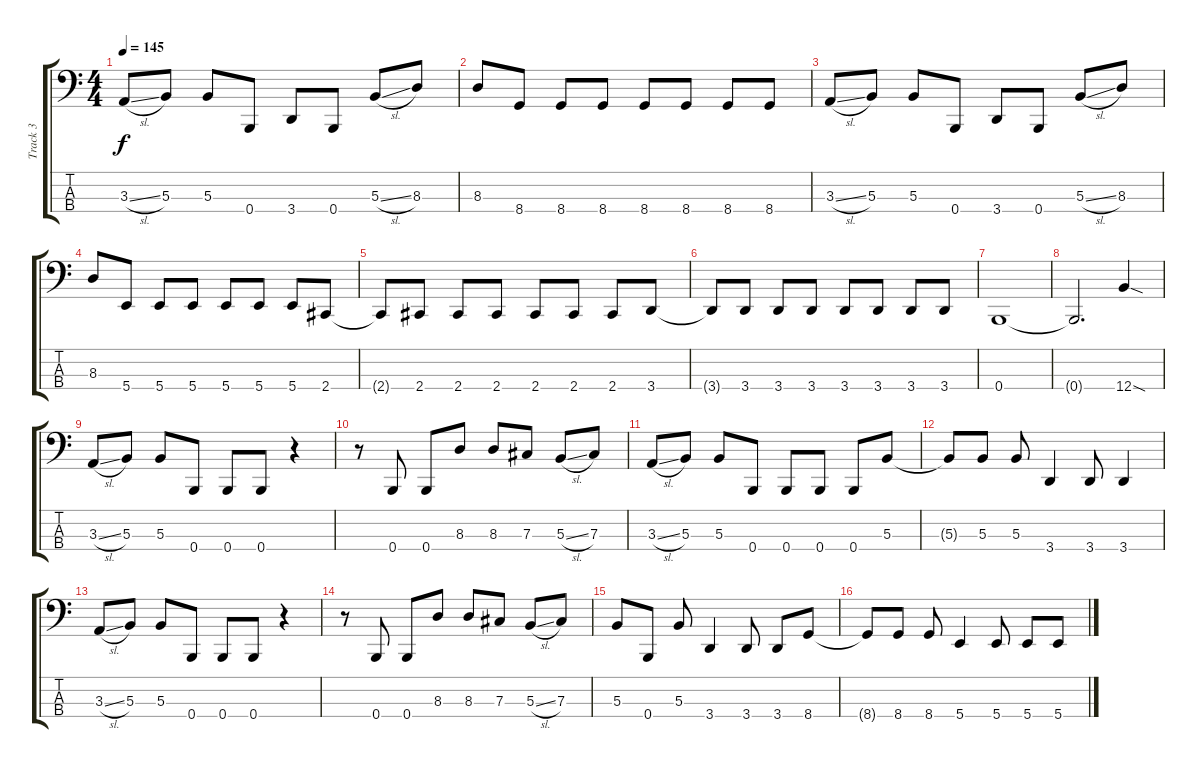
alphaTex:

\track ("Track 3" "Track 3") {instrument electricbasspick}
\staff {score tabs}
\tuning (E2 B1 Gb1 B0) {hide}
\ts (4 4)
\tempo 145
\clef f4
\ks c
3.3{sl}.8{dy f} 5.3.8 5.3.8 0.4.8 3.4.8 0.4.8 5.3{sl}.8 8.3.8 |
8.3.8 8.4.8 8.4.8 8.4.8 8.4.8 8.4.8 8.4.8 8.4.8 |
3.3{sl}.8 5.3.8 5.3.8 0.4.8 3.4.8 0.4.8 5.3{sl}.8 8.3.8 |
8.3.8 5.4.8 5.4.8 5.4.8 5.4.8 5.4.8 5.4.8 2.4.8 |
2.4{t}.8 2.4.8 2.4.8 2.4.8 2.4.8 2.4.8 2.4.8 3.4.8 |
3.4{t}.8 3.4.8 3.4.8 3.4.8 3.4.8 3.4.8 3.4.8 3.4.8 |
0.4.1 |
0.4{t}.2{d} 12.4{sod}.4 |
3.3{sl}.8 5.3.8 5.3.8 0.4.8 0.4.8 0.4.8 r.4 |
r.8 0.4.8 0.4.8 8.3.8 8.3.8 7.3.8 5.3{sl}.8 7.3.8 |
3.3{sl}.8 5.3.8 5.3.8 0.4.8 0.4.8 0.4.8 0.4.8 5.3.8 |
5.3{t}.8 5.3.8 5.3.8 3.4.4 3.4.8 3.4.4 |
3.3{sl}.8 5.3.8 5.3.8 0.4.8 0.4.8 0.4.8 r.4 |
r.8 0.4.8 0.4.8 8.3.8 8.3.8 7.3.8 5.3{sl}.8 7.3.8 |
5.3.8 0.4.8 5.3.8 3.4.4 3.4.8 3.4.8 8.4.8 |
8.4{t}.8 8.4.8 8.4.8 5.4.4 5.4.8 5.4.8 5.4.8
